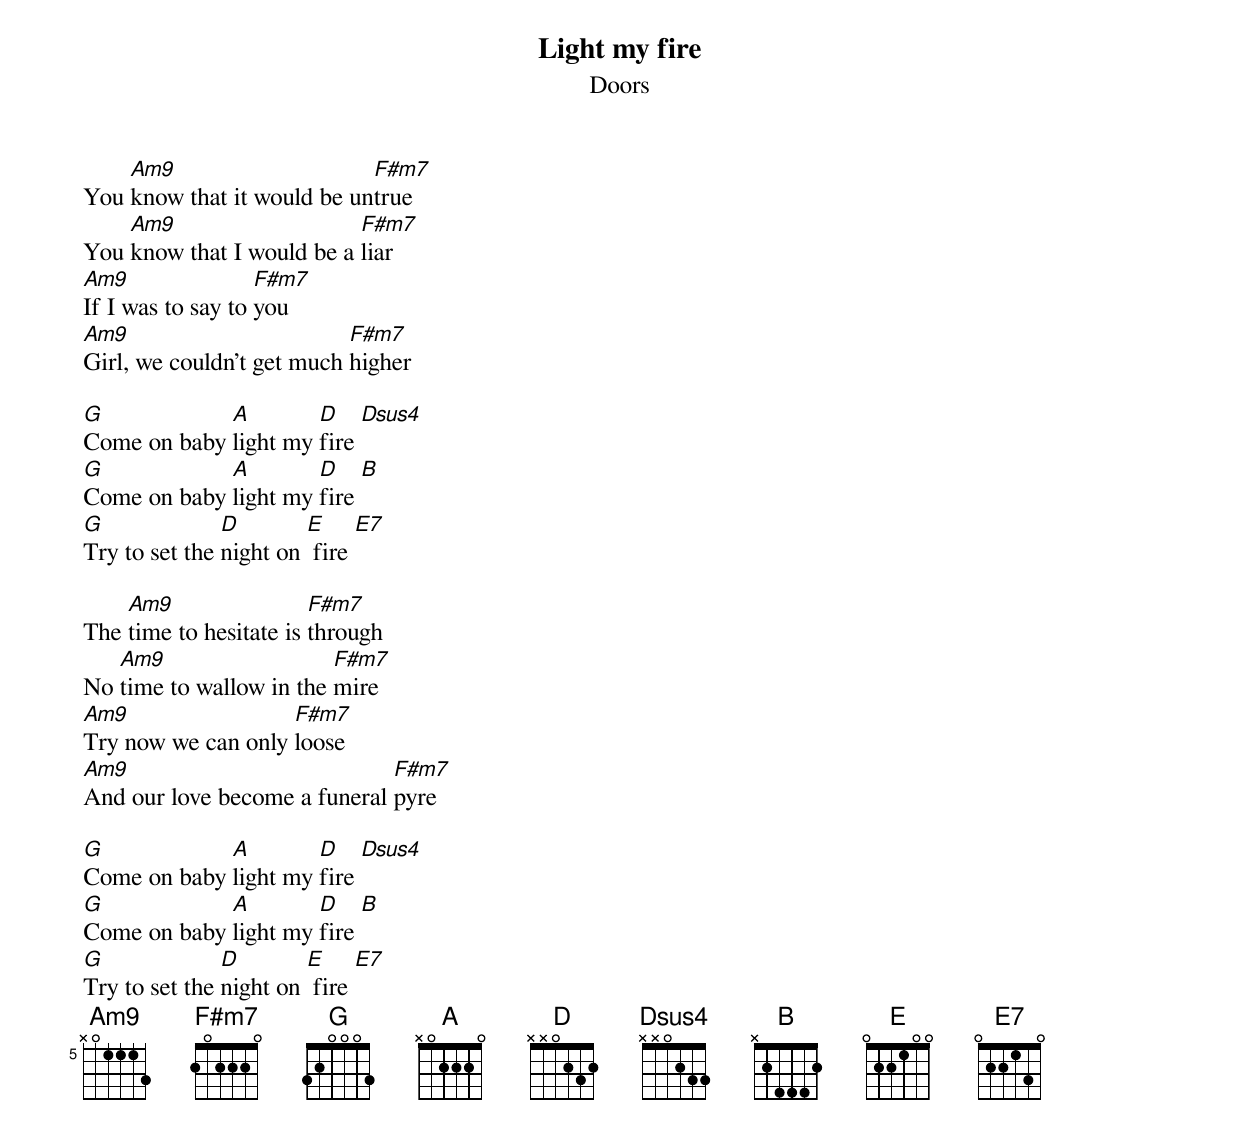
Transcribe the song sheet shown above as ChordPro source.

{t:Light my fire}
{st:Doors}

You [Am9]know that it would be un[F#m7]true
You [Am9]know that I would be a [F#m7]liar
[Am9]If I was to say to [F#m7]you
[Am9]Girl, we couldn't get much [F#m7]higher

[G]Come on baby [A]light my [D]fire [Dsus4]
[G]Come on baby [A]light my [D]fire [B]
[G]Try to set the [D]night on [E] fire [E7]

The [Am9]time to hesitate is [F#m7]through
No [Am9]time to wallow in the [F#m7]mire
[Am9]Try now we can only [F#m7]loose
[Am9]And our love become a funeral [F#m7]pyre

[G]Come on baby [A]light my [D]fire [Dsus4]
[G]Come on baby [A]light my [D]fire [B]
[G]Try to set the [D]night on [E] fire [E7]
